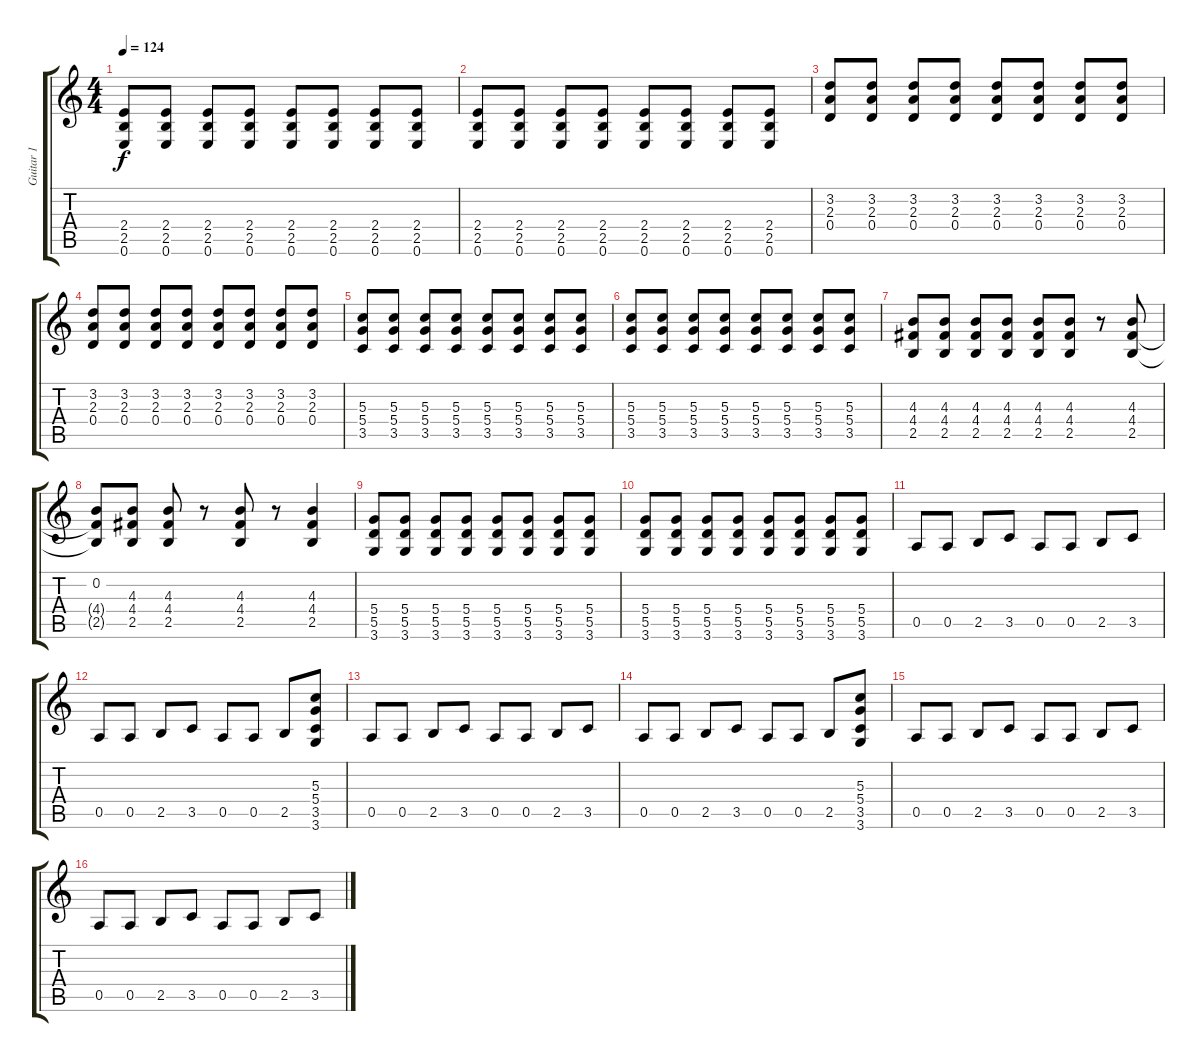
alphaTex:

\track ("Guitar 1" "Guitar 1") {instrument distortionguitar}
\staff {score tabs}
\tuning (E4 B3 G3 D3 A2 E2) {hide}
\ts (4 4)
\tempo 124
\clef g2
\ks c
(2.4 2.5 0.6).8{dy f} (2.4 2.5 0.6).8 (2.4 2.5 0.6).8 (2.4 2.5 0.6).8 (2.4 2.5 0.6).8 (2.4 2.5 0.6).8 (2.4 2.5 0.6).8 (2.4 2.5 0.6).8 |
(2.4 2.5 0.6).8 (2.4 2.5 0.6).8 (2.4 2.5 0.6).8 (2.4 2.5 0.6).8 (2.4 2.5 0.6).8 (2.4 2.5 0.6).8 (2.4 2.5 0.6).8 (2.4 2.5 0.6).8 |
(3.2 2.3 0.4).8 (3.2 2.3 0.4).8 (3.2 2.3 0.4).8 (3.2 2.3 0.4).8 (3.2 2.3 0.4).8 (3.2 2.3 0.4).8 (3.2 2.3 0.4).8 (3.2 2.3 0.4).8 |
(3.2 2.3 0.4).8 (3.2 2.3 0.4).8 (3.2 2.3 0.4).8 (3.2 2.3 0.4).8 (3.2 2.3 0.4).8 (3.2 2.3 0.4).8 (3.2 2.3 0.4).8 (3.2 2.3 0.4).8 |
(5.3 5.4 3.5).8 (5.3 5.4 3.5).8 (5.3 5.4 3.5).8 (5.3 5.4 3.5).8 (5.3 5.4 3.5).8 (5.3 5.4 3.5).8 (5.3 5.4 3.5).8 (5.3 5.4 3.5).8 |
(5.3 5.4 3.5).8 (5.3 5.4 3.5).8 (5.3 5.4 3.5).8 (5.3 5.4 3.5).8 (5.3 5.4 3.5).8 (5.3 5.4 3.5).8 (5.3 5.4 3.5).8 (5.3 5.4 3.5).8 |
(4.3 4.4 2.5).8 (4.3 4.4 2.5).8 (4.3 4.4 2.5).8 (4.3 4.4 2.5).8 (4.3 4.4 2.5).8 (4.3 4.4 2.5).8 r.8 (4.3 4.4 2.5).8 |
(0.2 4.4{t} 2.5{t}).8 (4.3 4.4 2.5).8 (4.3 4.4 2.5).8 r.8 (4.3 4.4 2.5).8 r.8 (4.3 4.4 2.5).4 |
(5.4 5.5 3.6).8 (5.4 5.5 3.6).8 (5.4 5.5 3.6).8 (5.4 5.5 3.6).8 (5.4 5.5 3.6).8 (5.4 5.5 3.6).8 (5.4 5.5 3.6).8 (5.4 5.5 3.6).8 |
(5.4 5.5 3.6).8 (5.4 5.5 3.6).8 (5.4 5.5 3.6).8 (5.4 5.5 3.6).8 (5.4 5.5 3.6).8 (5.4 5.5 3.6).8 (5.4 5.5 3.6).8 (5.4 5.5 3.6).8 |
0.5.8 0.5.8 2.5.8 3.5.8 0.5.8 0.5.8 2.5.8 3.5.8 |
0.5.8 0.5.8 2.5.8 3.5.8 0.5.8 0.5.8 2.5.8 (5.3 5.4 3.5 3.6).8 |
0.5.8 0.5.8 2.5.8 3.5.8 0.5.8 0.5.8 2.5.8 3.5.8 |
0.5.8 0.5.8 2.5.8 3.5.8 0.5.8 0.5.8 2.5.8 (5.3 5.4 3.5 3.6).8 |
0.5.8 0.5.8 2.5.8 3.5.8 0.5.8 0.5.8 2.5.8 3.5.8 |
0.5.8 0.5.8 2.5.8 3.5.8 0.5.8 0.5.8 2.5.8 3.5.8
